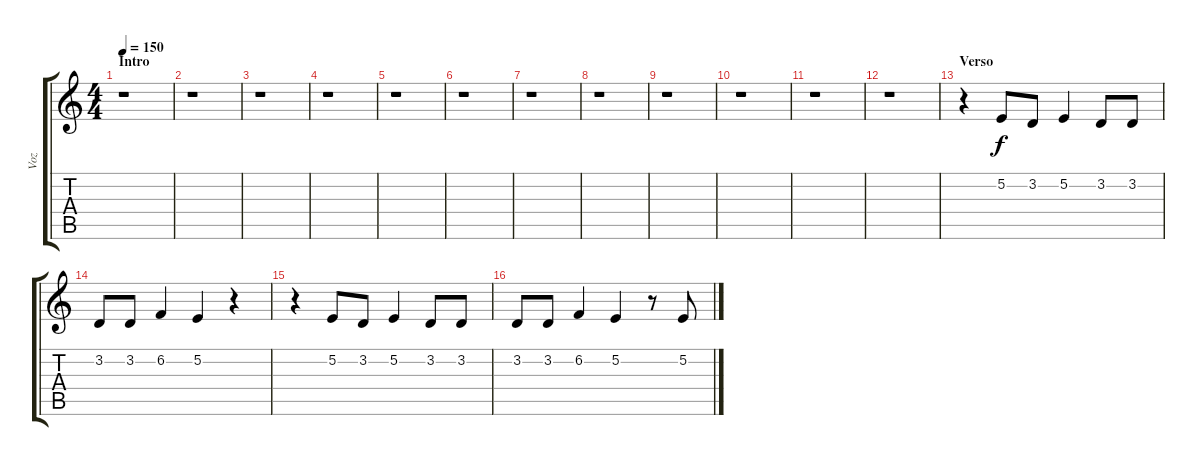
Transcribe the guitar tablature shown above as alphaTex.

\track ("Voz" "Voz") {instrument lead2sawtooth}
\staff {score tabs}
\tuning (E4 B3 G3 D3 A2 E2) {hide}
\ts (4 4)
\section ("" "Intro")
\tempo 150
\clef g2
\ks c
r.1{dy f instrument lead2sawtooth} |
r.1 |
r.1 |
r.1 |
r.1 |
r.1 |
r.1 |
r.1 |
r.1 |
r.1 |
r.1 |
r.1 |
\section ("" "Verso")
r.4 5.2.8 3.2.8 5.2.4 3.2.8 3.2.8 |
3.2.8 3.2.8 6.2.4 5.2.4 r.4 |
r.4 5.2.8 3.2.8 5.2.4 3.2.8 3.2.8 |
3.2.8 3.2.8 6.2.4 5.2.4 r.8 5.2.8
